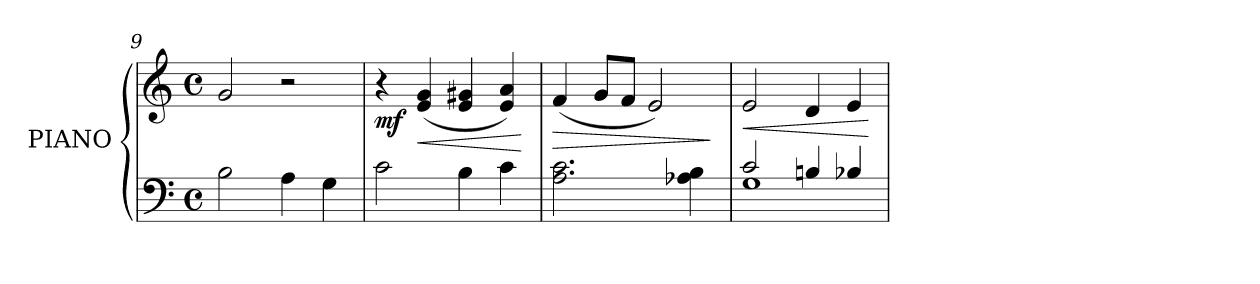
**kern	**kern	**dynam
*part1	*part1	*part1
*staff2	*staff1	*staff1/2
*I"PIANO	*	*
*I'Pno.	*	*
!!LO:LB:g=z
*clefF4	*clefG2	*
*k[]	*k[]	*
*M4/4	*M4/4	*
*met(c)	*met(c)	*
=9	=9	=9
2B\	2g/	.
4A\	2r	.
4G\	.	.
=10	=10	=10
!	!	!LO:DY:b
2c\	4r	mf
!	!	!LO:HP:b
.	(>4e/ 4g/	<
4B\	4e/ 4g#X/	.
4c\	4e/ 4a/)	.
.	.	[
=11	=11	=11
!	!	!LO:HP:b
2.A\ 2.c\	(<4f/	>
.	8g/L	.
.	8f/J	.
.	2e/)	.
4A-X\ 4B\	.	.
.	.	]
=12	=12	=12
*^	*	*
!	!	!	!LO:HP:b
2c/	1G	2e/	<
4Bn/	.	4d/	.
4B-X/	.	4e/	.
*v	*v	*	*
.	.	[
=	=	=
*-	*-	*-
